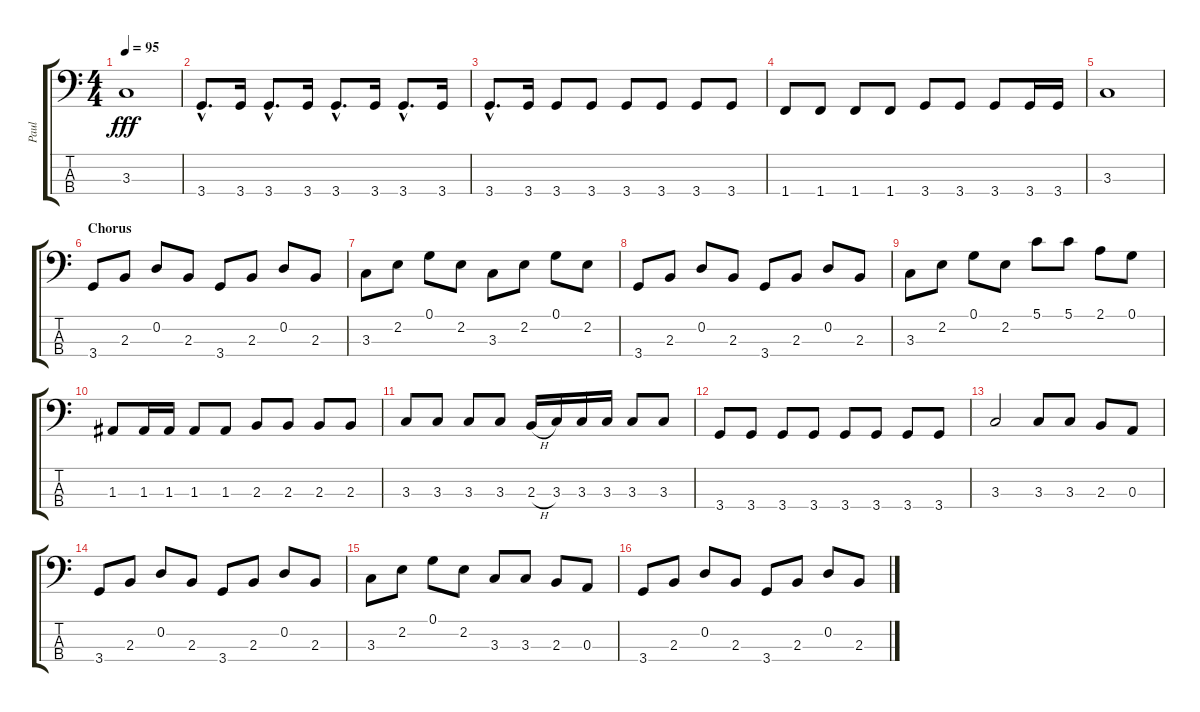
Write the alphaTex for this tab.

\track ("Paul" "Paul") {instrument electricbasspick}
\staff {score tabs}
\tuning (G2 D2 A1 E1) {hide}
\ts (4 4)
\tempo 95
\clef f4
\ks c
3.3.1{dy fff} |
3.4{hac}.8{d} 3.4.16 3.4{hac}.8{d} 3.4.16 3.4{hac}.8{d} 3.4.16 3.4{hac}.8{d} 3.4.16 |
3.4{hac}.8{d} 3.4.16 3.4.8 3.4.8 3.4.8 3.4.8 3.4.8 3.4.8 |
1.4.8 1.4.8 1.4.8 1.4.8 3.4.8 3.4.8 3.4.8 3.4.16 3.4.16 |
3.3.1 |
\section ("" "Chorus")
3.4.8 2.3.8 0.2.8 2.3.8 3.4.8 2.3.8 0.2.8 2.3.8 |
3.3.8 2.2.8 0.1.8 2.2.8 3.3.8 2.2.8 0.1.8 2.2.8 |
3.4.8 2.3.8 0.2.8 2.3.8 3.4.8 2.3.8 0.2.8 2.3.8 |
3.3.8 2.2.8 0.1.8 2.2.8 5.1.8 5.1.8 2.1.8 0.1.8 |
1.3.8 1.3.16 1.3.16 1.3.8 1.3.8 2.3.8 2.3.8 2.3.8 2.3.8 |
3.3.8 3.3.8 3.3.8 3.3.8 2.3{h}.16 3.3.16 3.3.16 3.3.16 3.3.8 3.3.8 |
3.4.8 3.4.8 3.4.8 3.4.8 3.4.8 3.4.8 3.4.8 3.4.8 |
3.3.2 3.3.8 3.3.8 2.3.8 0.3.8 |
3.4.8 2.3.8 0.2.8 2.3.8 3.4.8 2.3.8 0.2.8 2.3.8 |
3.3.8 2.2.8 0.1.8 2.2.8 3.3.8 3.3.8 2.3.8 0.3.8 |
3.4.8 2.3.8 0.2.8 2.3.8 3.4.8 2.3.8 0.2.8 2.3.8
